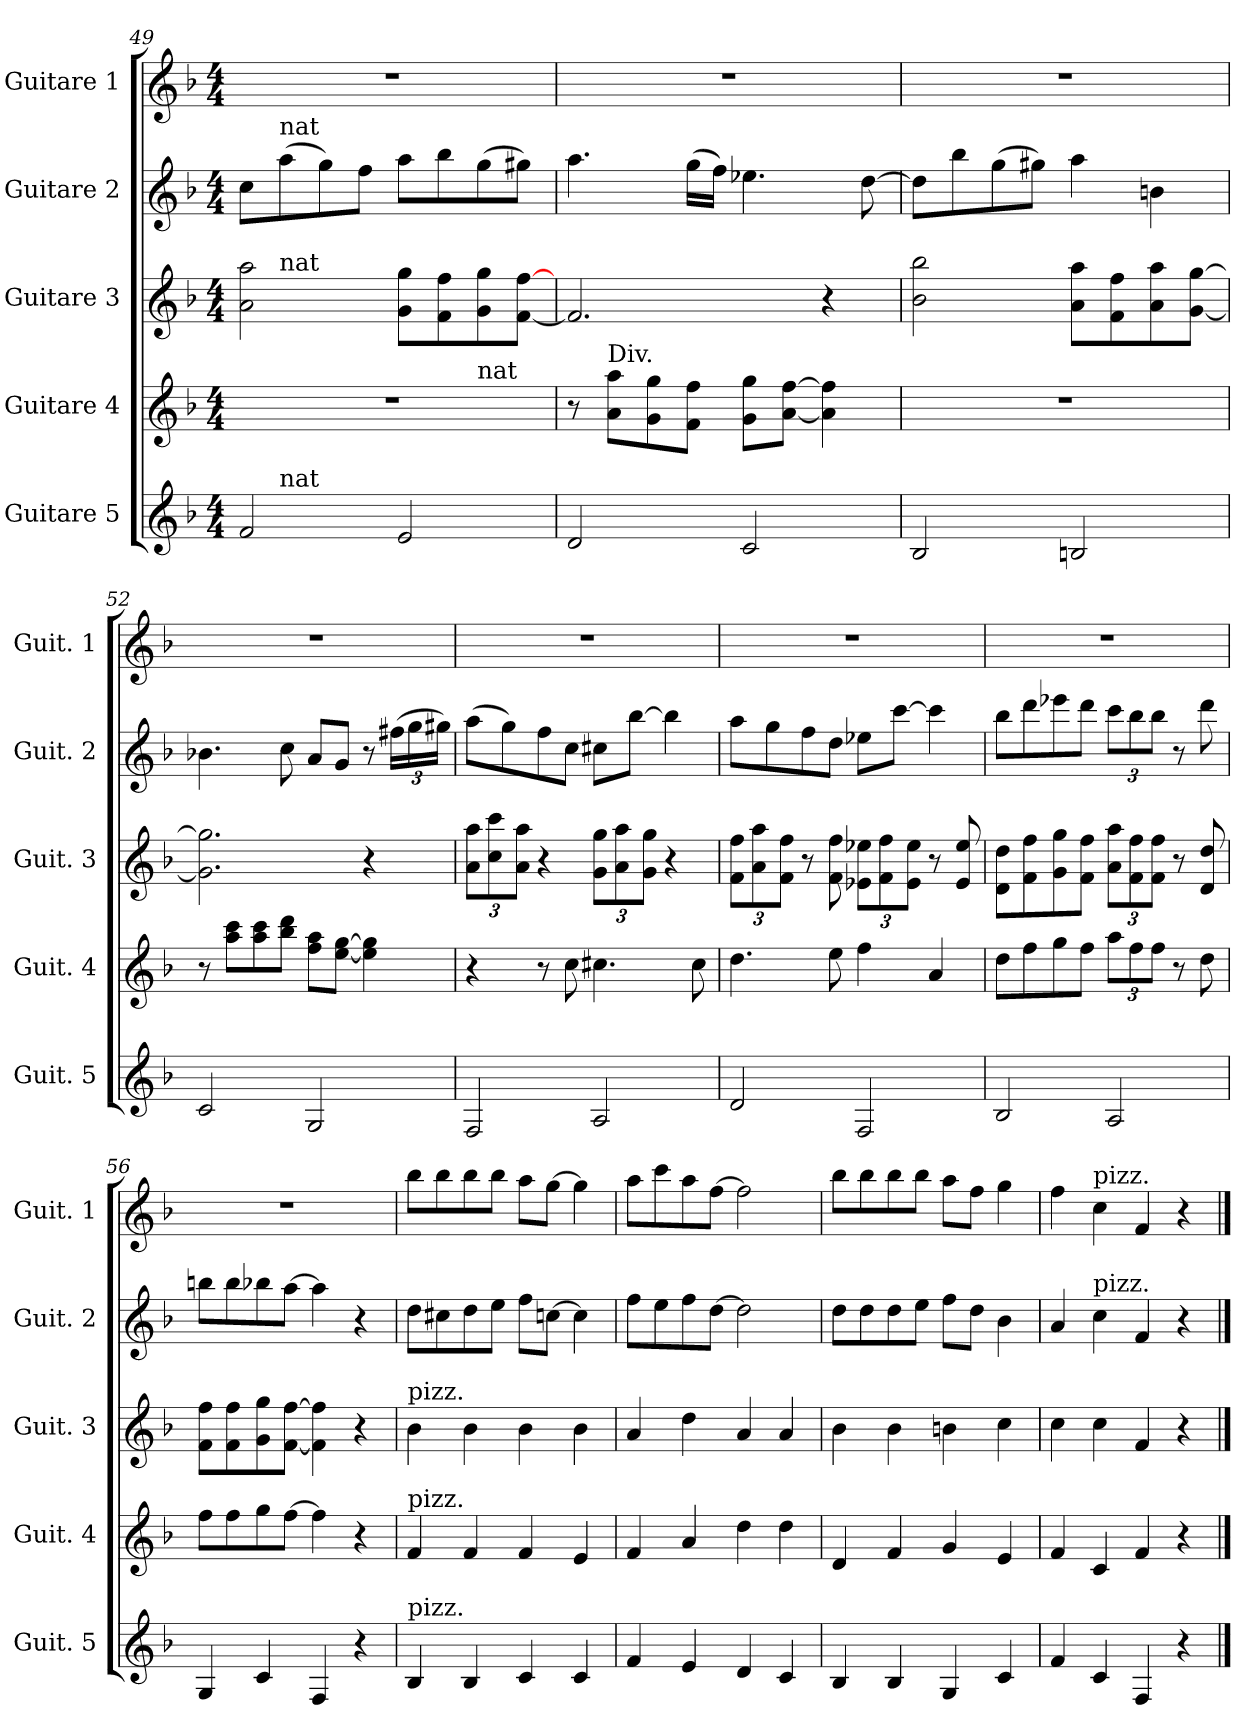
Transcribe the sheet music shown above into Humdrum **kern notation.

**kern	**kern	**kern	**kern	**kern
*part5	*part4	*part3	*part2	*part1
*staff5	*staff4	*staff3	*staff2	*staff1
*I"Guitare 5	*I"Guitare 4	*I"Guitare 3	*I"Guitare 2	*I"Guitare 1
*I'Guit. 5	*I'Guit. 4	*I'Guit. 3	*I'Guit. 2	*I'Guit. 1
!!LO:PB:g=z
*clefG2	*clefG2	*clefG2	*clefG2	*clefG2
*ITrd7c12	*ITrd7c12	*ITrd7c12	*ITrd7c12	*ITrd7c12
*k[b-]	*k[b-]	*k[b-]	*k[b-]	*k[b-]
*F:	*F:	*F:	*F:	*F:
*M4/4	*M4/4	*M4/4	*M4/4	*M4/4
=49	=49	=49	=49	=49
*^	*^	*^	*	*
2F/	8ryy	1r	2.ryy	2A\ 2a\	8ryy	8c\L	1r
!	!	!	!	!	!	!LO:TX:a:t=nat	!
!	!	!	!	!	!LO:TX:a:t=nat	!	!
!	!LO:TX:a:t=nat	!	!	!	!	!	!
.	2..ryy	.	.	.	2..ryy	(>8a\	.
.	.	.	.	.	.	8g\)	.
.	.	.	.	.	.	8f\J	.
2E/	.	.	.	8G\ 8g\L	.	8a\L	.
.	.	.	.	8F\ 8f\	.	8b-\	.
!	!	!	!LO:TX:a:t=nat	!	!	!	!
.	.	.	4ryy	8G\ 8g\	.	(>8g\	.
.	.	.	.	[8F\ [8f\J	.	8g#X\J)	.
*v	*v	*	*	*v	*v	*	*
*	*v	*v	*	*	*
=50	=50	=50	=50	=50
2D/	8r	2.F/]	4.a\	1r
!	!LO:TX:a:t=Div.	!	!	!
.	8A\ 8a\L	.	.	.
.	8G\ 8g\	.	.	.
.	8F\ 8f\J	.	(>16g\LL	.
.	.	.	16f\JJ)	.
2C/	8G\ 8g\L	.	4.e-X\	.
.	[8A\ [8f\J	.	.	.
.	4A\] 4f\]	4r	.	.
.	.	.	[8d\	.
=51	=51	=51	=51	=51
2BB-/	1r	2B-\ 2b-\	8d\L]	1r
.	.	.	8b-\	.
.	.	.	(>8g\	.
.	.	.	8g#X\J)	.
2BBn/	.	8A\ 8a\L	4a\	.
.	.	8F\ 8f\	.	.
.	.	8A\ 8a\	4Bn\	.
.	.	[8G\ [8g\J	.	.
=52	=52	=52	=52	=52
2C/	8r	2.G\] 2.g\]	4.B-X\	1r
.	8a\ 8cc\L	.	.	.
.	8a\ 8cc\	.	.	.
.	8b-\ 8dd\J	.	8c\	.
2GG/	8f\ 8a\L	.	8A/L	.
.	[8e\ [8g\J	.	8G/J	.
.	4e\] 4g\]	4r	8r	.
.	.	.	(>24f#X\LL	.
.	.	.	24g\	.
.	.	.	24g#X\JJ)	.
!!LO:LB:g=z
=53	=53	=53	=53	=53
2FF/	4r	12A\ 12a\L	(>8a\L	1r
.	.	12c\ 12cc\	.	.
.	.	.	8g\)	.
.	.	12A\ 12a\J	.	.
.	8r	4r	8f\	.
.	8c\	.	8c\J	.
2AA/	4.c#X\	12G\ 12g\L	8c#X\L	.
.	.	12A\ 12a\	.	.
.	.	.	[8b-\J	.
.	.	12G\ 12g\J	.	.
.	.	4r	4b-\]	.
.	8c#\	.	.	.
=54	=54	=54	=54	=54
2D/	4.d\	12F\ 12f\L	8a\L	1r
.	.	12A\ 12a\	.	.
.	.	.	8g\	.
.	.	12F\ 12f\J	.	.
.	.	8r	8f\	.
.	8e\	8F\ 8f\	8d\J	.
2FF/	4f\	12E-X\ 12e-X\L	8e-X\L	.
.	.	12F\ 12f\	.	.
.	.	.	[8cc\J	.
.	.	12E-\ 12e-\J	.	.
.	4A/	8r	4cc\]	.
.	.	8E-/ 8e-/	.	.
=55	=55	=55	=55	=55
2BB-/	8d\L	8D\ 8d\L	8b-\L	1r
.	8f\	8F\ 8f\	8dd\	.
.	8g\	8G\ 8g\	8ee-X\	.
.	8f\J	8F\ 8f\J	8dd\J	.
2AA/	12a\L	12A\ 12a\L	12cc\L	.
.	12f\	12F\ 12f\	12b-\	.
.	12f\J	12F\ 12f\J	12b-\J	.
.	8r	8r	8r	.
.	8d\	8D/ 8d/	8dd\	.
=56	=56	=56	=56	=56
4GG/	8f\L	8F\ 8f\L	8bn\L	1r
.	8f\	8F\ 8f\	8b\	.
4C/	8g\	8G\ 8g\	8b-X\	.
.	[8f\J	[8F\ [8f\J	[8a\J	.
4FF/	4f\]	4F\] 4f\]	4a\]	.
4r	4r	4r	4r	.
!!LO:PB:g=z
=57	=57	=57	=57	=57
!	!	!LO:TX:a:t=pizz.	!	!
!	!LO:TX:a:t=pizz.	!	!	!
!LO:TX:a:t=pizz.	!	!	!	!
4BB-/	4F/	4B-\	8d\L	8b-\L
.	.	.	8c#X\	8b-\
4BB-/	4F/	4B-\	8d\	8b-\
.	.	.	8e\J	8b-\J
4C/	4F/	4B-\	8f\L	8a\L
.	.	.	[8cn\J	[8g\J
4C/	4E/	4B-\	4c\]	4g\]
=58	=58	=58	=58	=58
4F/	4F/	4A/	8f\L	8a\L
.	.	.	8e\	8cc\
4E/	4A/	4d\	8f\	8a\
.	.	.	[8d\J	[8f\J
4D/	4d\	4A/	2d\]	2f\]
4C/	4d\	4A/	.	.
=59	=59	=59	=59	=59
4BB-/	4D/	4B-\	8d\L	8b-\L
.	.	.	8d\	8b-\
4BB-/	4F/	4B-\	8d\	8b-\
.	.	.	8e\J	8b-\J
4GG/	4G/	4Bn\	8f\L	8a\L
.	.	.	8d\J	8f\J
4C/	4E/	4c\	4B-\	4g\
=60	=60	=60	=60	=60
4F/	4F/	4c\	4A/	4f\
!	!	!	!	!LO:TX:a:t=pizz.
!	!	!	!LO:TX:a:t=pizz.	!
4C/	4C/	4c\	4c\	4c\
4FF/	4F/	4F/	4F/	4F/
4r	4r	4r	4r	4r
==	==	==	==	==
*-	*-	*-	*-	*-
